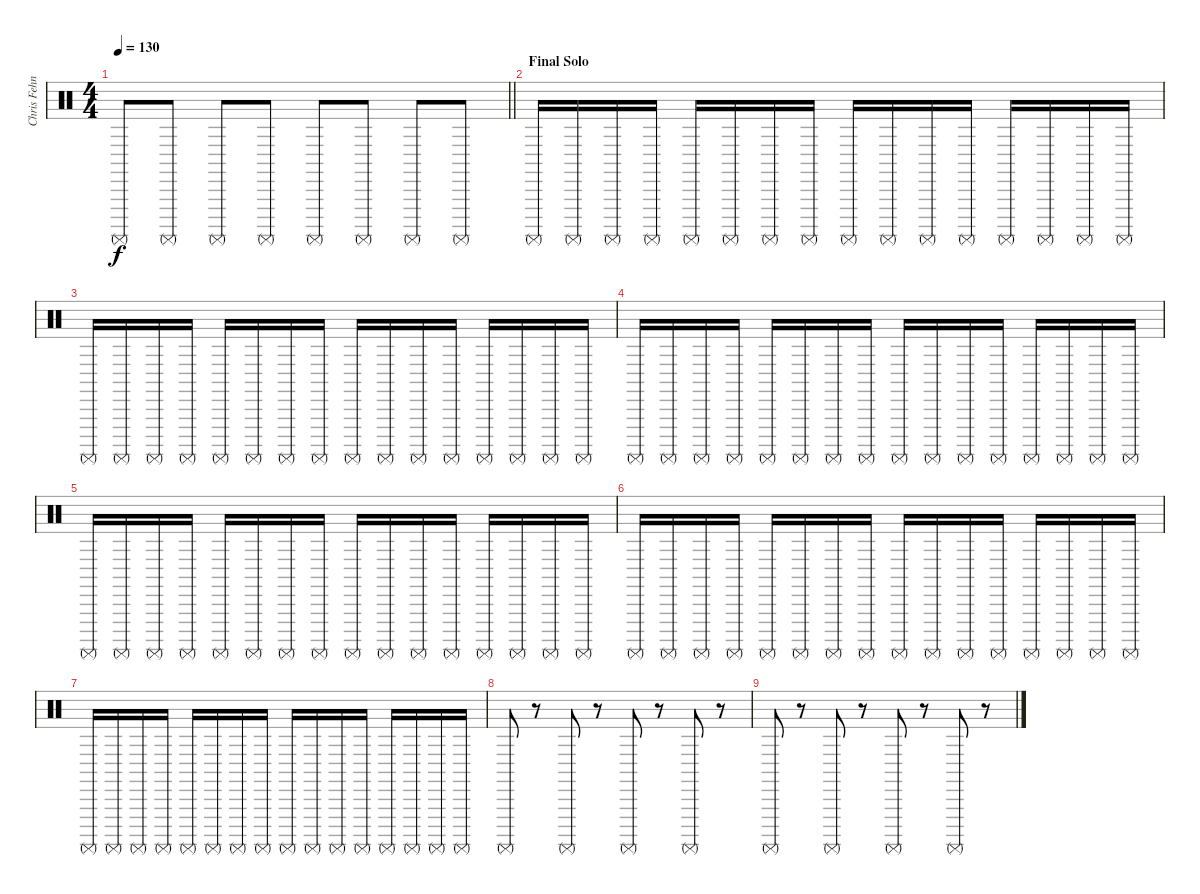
\track ("Chris Fehn" "Chris Fehn") {instrument percussion}
\staff {score}
\articulation defaults
\ts (4 4)
\tempo 130
\clef neutral
\barLineRight lightlight
\ks c "Surdo (mute)".8{dy f} "Surdo (mute)".8 "Surdo (mute)".8 "Surdo (mute)".8 "Surdo (mute)".8 "Surdo (mute)".8 "Surdo (mute)".8 "Surdo (mute)".8
|
\section ("" "Final Solo")
"Surdo (mute)".16 "Surdo (mute)".16 "Surdo (mute)".16 "Surdo (mute)".16 "Surdo (mute)".16 "Surdo (mute)".16 "Surdo (mute)".16 "Surdo (mute)".16 "Surdo (mute)".16 "Surdo (mute)".16 "Surdo (mute)".16 "Surdo (mute)".16 "Surdo (mute)".16 "Surdo (mute)".16 "Surdo (mute)".16 "Surdo (mute)".16 |
"Surdo (mute)".16 "Surdo (mute)".16 "Surdo (mute)".16 "Surdo (mute)".16 "Surdo (mute)".16 "Surdo (mute)".16 "Surdo (mute)".16 "Surdo (mute)".16 "Surdo (mute)".16 "Surdo (mute)".16 "Surdo (mute)".16 "Surdo (mute)".16 "Surdo (mute)".16 "Surdo (mute)".16 "Surdo (mute)".16 "Surdo (mute)".16 |
"Surdo (mute)".16 "Surdo (mute)".16 "Surdo (mute)".16 "Surdo (mute)".16 "Surdo (mute)".16 "Surdo (mute)".16 "Surdo (mute)".16 "Surdo (mute)".16 "Surdo (mute)".16 "Surdo (mute)".16 "Surdo (mute)".16 "Surdo (mute)".16 "Surdo (mute)".16 "Surdo (mute)".16 "Surdo (mute)".16 "Surdo (mute)".16 |
"Surdo (mute)".16 "Surdo (mute)".16 "Surdo (mute)".16 "Surdo (mute)".16 "Surdo (mute)".16 "Surdo (mute)".16 "Surdo (mute)".16 "Surdo (mute)".16 "Surdo (mute)".16 "Surdo (mute)".16 "Surdo (mute)".16 "Surdo (mute)".16 "Surdo (mute)".16 "Surdo (mute)".16 "Surdo (mute)".16 "Surdo (mute)".16 |
"Surdo (mute)".16 "Surdo (mute)".16 "Surdo (mute)".16 "Surdo (mute)".16 "Surdo (mute)".16 "Surdo (mute)".16 "Surdo (mute)".16 "Surdo (mute)".16 "Surdo (mute)".16 "Surdo (mute)".16 "Surdo (mute)".16 "Surdo (mute)".16 "Surdo (mute)".16 "Surdo (mute)".16 "Surdo (mute)".16 "Surdo (mute)".16 |
"Surdo (mute)".16 "Surdo (mute)".16 "Surdo (mute)".16 "Surdo (mute)".16 "Surdo (mute)".16 "Surdo (mute)".16 "Surdo (mute)".16 "Surdo (mute)".16 "Surdo (mute)".16 "Surdo (mute)".16 "Surdo (mute)".16 "Surdo (mute)".16 "Surdo (mute)".16 "Surdo (mute)".16 "Surdo (mute)".16 "Surdo (mute)".16 |
"Surdo (mute)".8 r.8 "Surdo (mute)".8 r.8 "Surdo (mute)".8 r.8 "Surdo (mute)".8 r.8 |
"Surdo (mute)".8 r.8 "Surdo (mute)".8 r.8 "Surdo (mute)".8 r.8 "Surdo (mute)".8 r.8
